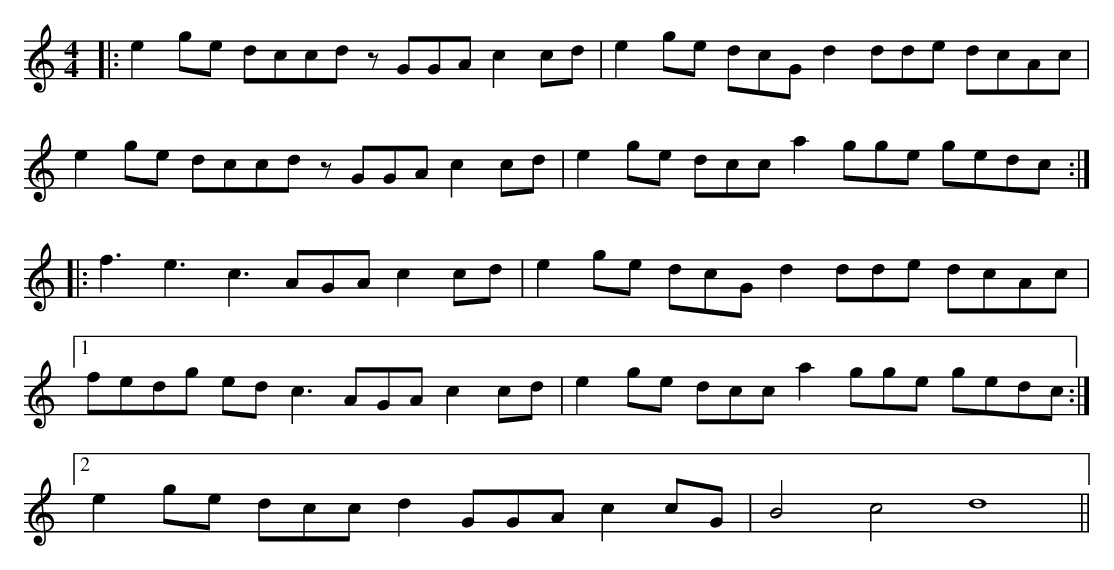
X:1
M:4/4
K:C
|:e2ge dccd z GGA c2cd | e2ge dcGd2dde dcAc |
e2ge dccd z GGA c2cd | e2ge dcca2gge gedc :|
|: f3e3c2>A2GA c2cd | e2ge dcGd2dde dcAc |
[1 fedg ed2<c2AGA c2cd |e2ge dcca2gge gedc :|
[2 e2ge dccd2GGA c2cG | B4 c4 d8 ||
